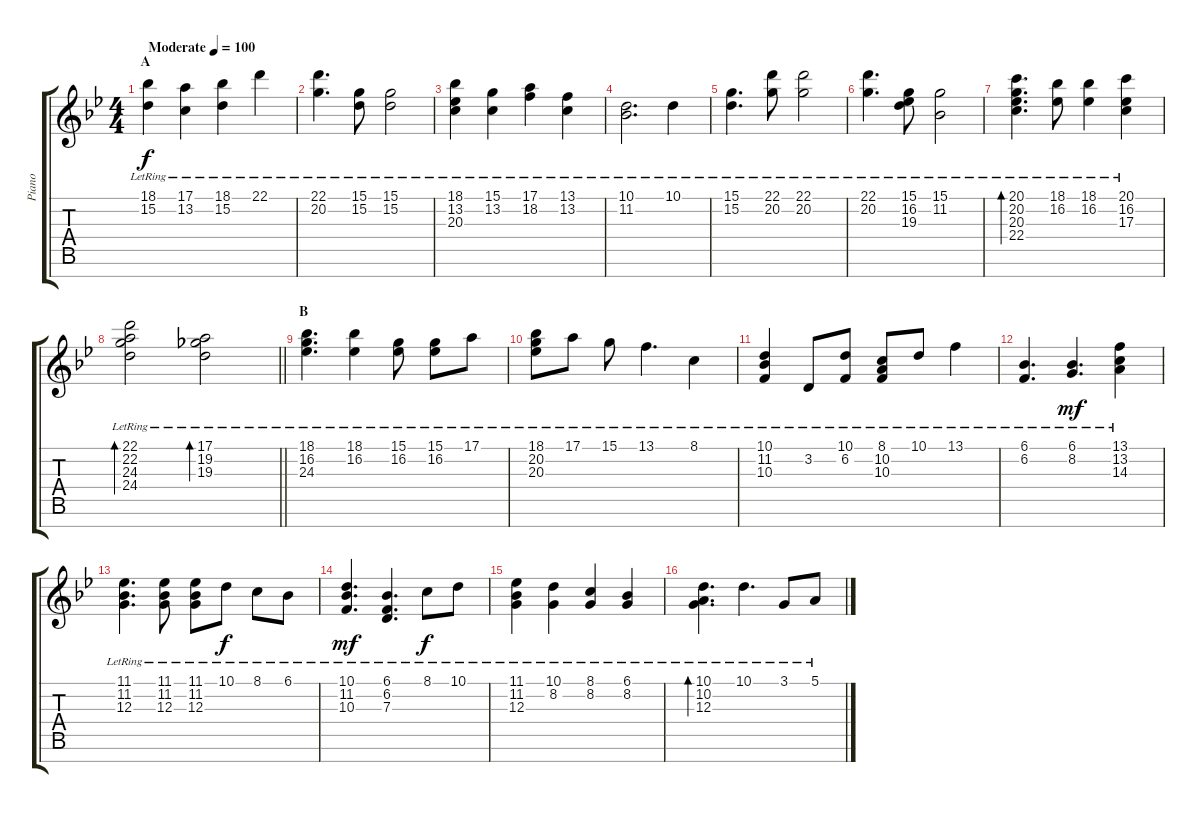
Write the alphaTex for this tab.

\track ("Piano" "Piano") {instrument acousticgrandpiano}
\staff {score tabs}
\tuning (E4 B3 G3 D3 A2 E2 B1) {hide}
\ts (4 4)
\section ("" "A")
\tempo (100 "Moderate")
\clef g2
\ks bb
(18.1{lr} 15.2{lr}).4{dy f instrument acousticgrandpiano} (17.1{lr} 13.2{lr}).4 (18.1{lr} 15.2{lr}).4 22.1{lr}.4 |
(22.1{lr} 20.2{lr}).4{d} (15.1{lr} 15.2{lr}).8 (15.1{lr} 15.2{lr}).2 |
(18.1{lr} 13.2{lr} 20.3{lr}).4 (15.1{lr} 13.2{lr}).4 (17.1{lr} 18.2{lr}).4 (13.1{lr} 13.2{lr}).4 |
(10.1{lr} 11.2{lr}).2{d} 10.1{lr}.4 |
(15.1{lr} 15.2{lr}).4{d} (22.1{lr} 20.2{lr}).8 (22.1{lr} 20.2{lr}).2 |
(22.1{lr} 20.2{lr}).4{d} (15.1{lr} 16.2{lr} 19.3{lr}).8 (15.1{lr} 11.2{lr}).2 |
(20.1{lr} 20.2{lr} 20.3{lr} 22.4{lr}).4{d bd 60} (18.1{lr} 16.2{lr}).8 (18.1{lr} 16.2{lr}).4 (20.1{lr} 16.2{lr} 17.3{lr}).4 |
\barLineRight lightlight
(22.1{lr} 22.2{lr} 24.3{lr} 24.4{lr}).2{bd 60} (17.1{lr} 19.2{lr} 19.3{lr}).2{bd 60} |
\section ("" "B")
(18.1{lr} 16.2{lr} 24.3{lr}).4{d} (18.1{lr} 16.2{lr}).4 (15.1{lr} 16.2{lr}).8 (15.1{lr} 16.2{lr}).8 17.1{lr}.8 |
(18.1{lr} 20.2{lr} 20.3{lr}).8 17.1{lr}.8 15.1{lr}.8 13.1{lr}.4{d} 8.1{lr}.4 |
(10.1{lr} 11.2{lr} 10.3{lr}).4 3.2{lr}.8 (10.1{lr} 6.2{lr}).8 (8.1{lr} 10.2{lr} 10.3{lr}).8 10.1{lr}.8 13.1{lr}.4 |
(6.1{lr} 6.2{lr}).4{d} (6.1{lr} 8.2{lr}).4{d dy mf} (13.1{lr} 13.2{lr} 14.3{lr}).4 |
(11.1{lr} 11.2{lr} 12.3{lr}).4{d} (11.1{lr} 11.2{lr} 12.3{lr}).8 (11.1{lr} 11.2{lr} 12.3{lr}).8 10.1{lr}.8{dy f} 8.1{lr}.8 6.1{lr}.8 |
(10.1{lr} 11.2{lr} 10.3{lr}).4{d dy mf} (6.1{lr} 6.2{lr} 7.3{lr}).4{d} 8.1{lr}.8{dy f} 10.1{lr}.8 |
(11.1{lr} 11.2{lr} 12.3{lr}).4 (10.1{lr} 8.2{lr}).4 (8.1{lr} 8.2{lr}).4 (6.1{lr} 8.2{lr}).4 |
(10.1{lr} 10.2{lr} 12.3{lr}).4{d bd 60} 10.1{lr}.4{d} 3.1{lr}.8 5.1{lr}.8
